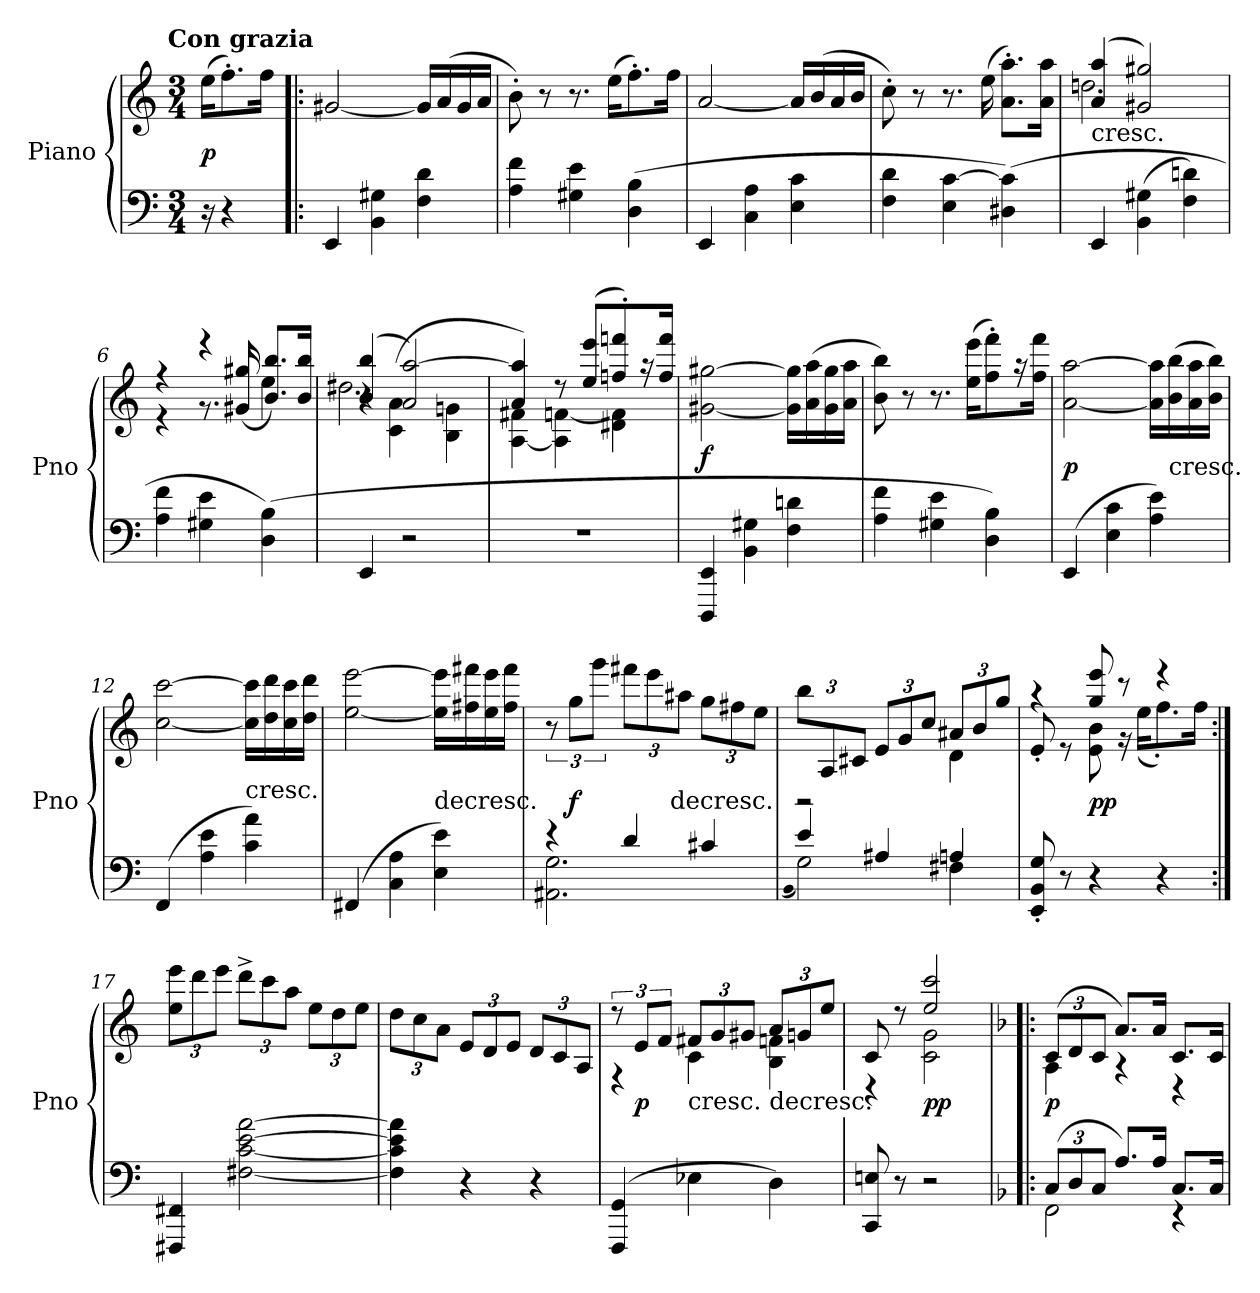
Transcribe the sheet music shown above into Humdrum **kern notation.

**kern	**kern	**dynam
*part1	*part1	*part1
*staff2	*staff1	*staff1/2
*I"Piano	*	*
*I'Pno	*	*
*clefF4	*clefG2	*
*k[]	*k[]	*
*a:	*a:	*
!!LO:TX:omd:t=Con grazia
*M3/4	*M3/4	*
*MM120	*MM120	*
=	=	=
16r	(16ee\KL	p
4r	8.ff'\)	.
.	16ff\Jk	.
=1!|:	=1!|:	=1!|:
4EE/	[2g#X/	.
4BB\ 4G#X\	.	.
4F\ 4d\	16g#/LL]	.
.	(16a/	.
.	16g#/	.
.	16a/JJ	.
=2	=2	=2
4A\ 4f\	8b'\)	.
.	8r	.
4G#X\ 4e\	8.r	.
.	(16ee\KL	.
(4D\ 4B\	8.ff'\)	.
.	16ff\Jk	.
=3	=3	=3
4EE/	[2a/	.
4C\ 4A\	.	.
4E\ 4c\	16a/LL]	.
.	(16b/	.
.	16a/	.
.	16b/JJ	.
=4	=4	=4
4F\ 4d\	8cc'\)	.
.	8r	.
4E\ [4c\	8.r	.
.	(16ee\	.
(4D#X\ 4c]\)	8.a'\ 8.aa'\L)	.
.	16a\ 16aa\Jk	.
=5	=5	=5
*	*^	*
!	!LO:TX:c:t=cresc.	!	!
4EE/	(4a/ 4aa/	2.ddn\	.
(4BB\ 4G#X\	2g#X/ 2gg#X/)	.	.
4F\ 4dn\)	.	.	.
=6	=6	=6	=6
4A\ 4f\	4r	4r	.
4G#X\ 4e\	4r	8.r	.
.	.	(16g#X/ 16gg#X/	.
(4D\ 4B\)	4ee\	8.b/ 8.bb/L)	.
.	.	16b/ 16bb/Jk	.
=7	=7	=7	=7
*	*	*^	*
4EE/	(4b/ 4bb/	2.dd#X\	4r	.
2r	2a/ [2aa/)	.	(4c\ 4a\	.
.	.	.	4B\ 4gn\	.
*	*	*v	*v	*
=8	=8	=8	=8
2.r	4a/ 4aa]/)	[4A\ 4f#X\	.
.	8r	4A]\ [4fn\	.
.	(8ee/ 8eee/L	.	.
.	8ffn'/ 8fffn'/)	4d#X\ 4f]\	.
.	16r	.	.
.	16ff/ 16fff/Jk	.	.
*	*v	*v	*
=9	=9	=9
4DDD/ 4EE/	[2g#X\ [2gg#X\	f
4BB\ 4G#X\	.	.
4F\ 4dn\	16g#]\ 16gg#]\LL	.
.	(16a\ 16aa\	.
.	16g#\ 16gg#\	.
.	16a\ 16aa\JJ	.
=10	=10	=10
4A\ 4f\	8b\ 8bb\)	.
.	8r	.
4G#X\ 4e\	8.r	.
.	(16ee\ 16eee\KL	.
4D\ 4B\)	8ff'\ 8fff'\)	.
.	16r	.
.	16ff\ 16fff\Jk	.
=11	=11	=11
(4EE/	[2a\ [2aa\	p
4E\ 4c\	.	.
4A\ 4e\)	16a]\ 16aa]\LL	.
!	!LO:TX:c:t=cresc.	!
.	(16b\ 16bb\	.
.	16a\ 16aa\	.
.	16b\ 16bb\JJ)	.
=12	=12	=12
(4FF/	[2cc\ [2ccc\	.
4A\ 4e\	.	.
!	!LO:TX:c:t=cresc.	!
4c\ 4a\)	16cc]\ 16ccc]\LL	.
.	16dd\ 16ddd\	.
.	16cc\ 16ccc\	.
.	16dd\ 16ddd\JJ	.
=13	=13	=13
(4FF#X/	[2ee\ [2eee\	.
4C\ 4A\	.	.
!	!LO:TX:c:t=decresc.	!
4E\ 4e\)	16ee]\ 16eee]\LL	.
.	16ff#X\ 16fff#X\	.
.	16ee\ 16eee\	.
.	16ff#\ 16fff#\JJ	.
=14	=14	=14
*^	*	*
4r	2.AA#X\ 2.G\	12r	.
.	.	12gg\L	f
.	.	12ggg\J	.
4d/	.	12fff#X\L	.
.	.	12eee\	.
!	!	!LO:TX:c:t=decresc.	!
.	.	12aa#X\J	.
4c#X/	.	12gg\L	.
.	.	12ff#X\	.
.	.	12ee\J	.
=15	=15	=15	=15
(qBB	.	.	.
*	*	*^	*
4e/	2G\)	12bb\L	2r	.
.	.	12A/	.	.
.	.	12c#X/J	.	.
4A#X/	.	12e/L	.	.
.	.	12g/	.	.
.	.	12cc/J	.	.
4An/	4F#X\	12a#X/L	4d\	.
.	.	12b/	.	.
.	.	12gg/J	.	.
*v	*v	*	*	*
=16	=16	=16	=16
8EE'/ 8BB'/ 8G'/	4r	8e'/	.
8r	.	8r	.
4r	8gg/ 8eee/	8e\ 8b\	pp
.	8r	16r	.
.	.	(16ee\KL	.
4r	4r	8.ff'\)	.
.	.	16ff\Jk	.
*	*v	*v	*
=17:|!	=17:|!	=17:|!
4FFF#X/ 4FF#X/	12ee\ 12eee\L	.
.	12ddd\	.
.	12eee\J	.
[2F#X\ [2c\ [2e\ [2a\	12ddd^\L	.
.	12ccc\	.
.	12aa\J	.
.	12ee\L	.
.	12dd\	.
.	12ee\J	.
=18	=18	=18
4F#]\ 4c]\ 4e]\ 4a]\	12dd\L	.
.	12cc\	.
.	12a\J	.
4r	12e/L	.
.	12d/	.
.	12e/J	.
4r	12d/L	.
.	12c/	.
.	12A/J	.
=19	=19	=19
*	*^	*
(4FFF/ 4GG/	12r	4r	.
.	12e/L	.	p
.	12f/J	.	.
!	!LO:TX:c:t=cresc.	!	!
4E-X\	12f#X/L	4c\	.
.	12g/	.	.
.	12g#X/J	.	.
!	!LO:TX:c:t=decresc.	!	!
4D\)	12a/L	4B\ 4fn\	.
.	12gn/	.	.
.	12ee/J	.	.
=20	=20	=20	=20
8CC/ 8En/	8c/	4r	.
8r	8r	.	.
2r	2ee/ 2ccc/	2c\ 2g\	pp
=21!|:	=21!|:	=21!|:	=21!|:
*k[b-]	*k[b-]	*	*
*^	*	*	*
(12C/L	2FF\	(12c/L	4A\	p
12D/	.	12d/	.	.
12C/J	.	12c/J	.	.
8.A/L)	.	8.a/L)	4r	.
16A/Jk	.	16a/Jk	.	.
8.C/L	4r	8.c/L	4r	.
16C/Jk	.	16c/Jk	.	.
*v	*v	*	*	*
*	*v	*v	*
=	=	=
*-	*-	*-
